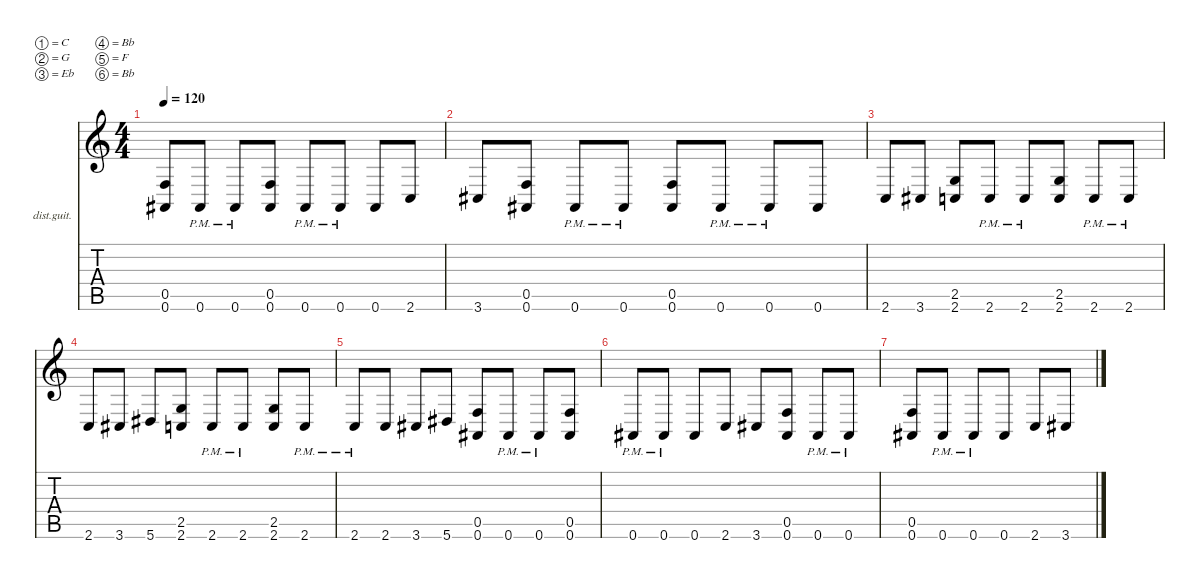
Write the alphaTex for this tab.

\defaultSystemsLayout 4
\hideDynamics
\bracketExtendMode nobrackets
\firstSystemTrackNameOrientation horizontal
\otherSystemsTrackNameOrientation horizontal
\track ("Distortion Guitar" "dist.guit.") {instrument distortionguitar}
\staff {score tabs}
\tuning (C4 G3 Eb3 Bb2 F2 Bb1)
\ts (4 4)
\tempo 120
\clef g2
\ks c
(0.6{acc #} 0.5).8{dy mf instrument distortionguitar beam Up} 0.6{pm acc #}.8{beam Up} 0.6{pm acc #}.8{beam Up} (0.5 0.6{acc #}).8{beam Up} 0.6{pm acc #}.8{beam Up} 0.6{pm acc #}.8{beam Up} 0.6{acc #}.8{beam Up} 2.6.8{beam Up} |
3.6{acc #}.8{beam Up} (0.6{acc #} 0.5).8{beam Up} 0.6{pm acc #}.8{beam Up} 0.6{pm acc #}.8{beam Up} (0.6{acc #} 0.5).8{beam Up} 0.6{pm acc #}.8{beam Up} 0.6{pm acc #}.8{beam Up} 0.6{acc #}.8{beam Up} |
2.6.8{beam Up} 3.6{acc #}.8{beam Up} (2.6 2.5).8{beam Up} 2.6{pm}.8{beam Up} 2.6{pm}.8{beam Up} (2.6 2.5).8{beam Up} 2.6{pm}.8{beam Up} 2.6{pm}.8{beam Up} |
2.6.8{beam Up} 3.6{acc #}.8{beam Up} 5.6{acc #}.8{beam Up} (2.6 2.5).8{beam Up} 2.6{pm}.8{beam Up} 2.6{pm}.8{beam Up} (2.6 2.5).8{beam Up} 2.6{pm}.8{beam Up} |
2.6{pm}.8{beam Up} 2.6.8{beam Up} 3.6{acc #}.8{beam Up} 5.6{acc #}.8{beam Up} (0.6{acc #} 0.5).8{beam Up} 0.6{pm acc #}.8{beam Up} 0.6{pm acc #}.8{beam Up} (0.6{acc #} 0.5).8{beam Up} |
0.6{pm acc #}.8{beam Up} 0.6{pm acc #}.8{beam Up} 0.6{acc #}.8{beam Up} 2.6.8{beam Up} 3.6{acc #}.8{beam Up} (0.6{acc #} 0.5).8{beam Up} 0.6{pm acc #}.8{beam Up} 0.6{pm acc #}.8{beam Up} |
(0.6{acc #} 0.5).8{beam Up} 0.6{pm acc #}.8{beam Up} 0.6{pm acc #}.8{beam Up} 0.6{acc #}.8{beam Up} 2.6.8{beam Up} 3.6{acc #}.8{beam Up}
